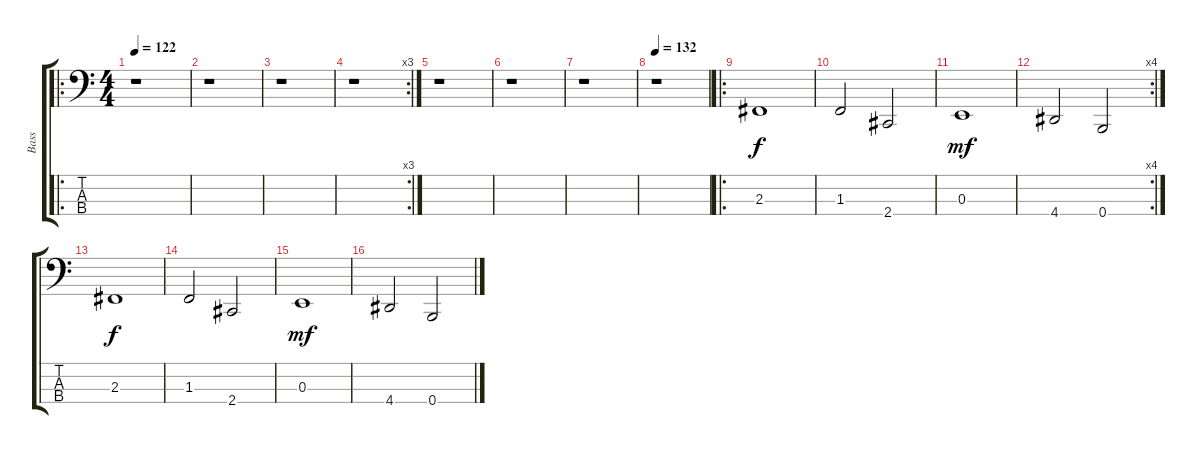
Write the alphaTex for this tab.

\track ("Bass" "Bass") {instrument electricbasspick}
\staff {score tabs}
\tuning (D2 A1 E1 B0) {hide}
\ro
\ts (4 4)
\tempo 122
\clef f4
\ks c
r.1{dy f volume 15} |
r.1 |
r.1 |
\rc 3
r.1 |
r.1 |
r.1 |
r.1 |
\tempo 132
r.1 |
\ro
2.3.1 |
1.3.2 2.4.2 |
0.3.1{dy mf} |
\rc 4
4.4.2 0.4.2 |
2.3.1{dy f} |
1.3.2 2.4.2 |
0.3.1{dy mf} |
4.4.2 0.4.2
